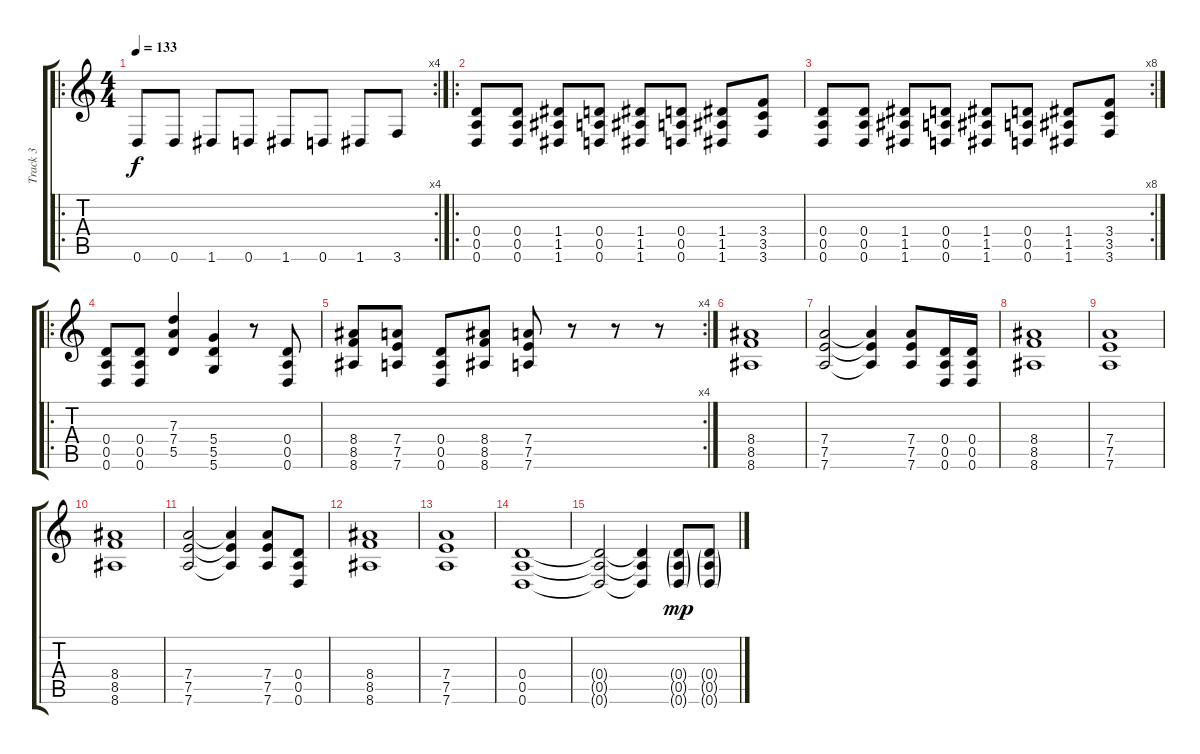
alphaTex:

\track ("Track 3" "Track 3") {instrument distortionguitar}
\staff {score tabs}
\tuning (E4 B3 G3 D3 A2 D2) {hide}
\ro
\rc 4
\ts (4 4)
\tempo 133
\clef g2
\ks c
0.6.8{dy f instrument distortionguitar} 0.6.8 1.6.8 0.6.8 1.6.8 0.6.8 1.6.8 3.6.8 |
\ro
(0.4 0.5 0.6).8 (0.4 0.5 0.6).8 (1.4 1.5 1.6).8 (0.4 0.5 0.6).8 (1.4 1.5 1.6).8 (0.4 0.5 0.6).8 (1.4 1.5 1.6).8 (3.4 3.5 3.6).8 |
\rc 8
(0.4 0.5 0.6).8 (0.4 0.5 0.6).8 (1.4 1.5 1.6).8 (0.4 0.5 0.6).8 (1.4 1.5 1.6).8 (0.4 0.5 0.6).8 (1.4 1.5 1.6).8 (3.4 3.5 3.6).8 |
\ro
(0.4 0.5 0.6).8 (0.4 0.5 0.6).8 (7.3 7.4 5.5).4 (5.4 5.5 5.6).4 r.8 (0.4 0.5 0.6).8 |
\rc 4
(8.4 8.5 8.6).8 (7.4 7.5 7.6).8 (0.4 0.5 0.6).8 (8.4 8.5 8.6).8 (7.4 7.5 7.6).8 r.8 r.8 r.8 |
(8.4 8.5 8.6).1 |
(7.4 7.5 7.6).2 (7.4{t} 7.5{t} 7.6{t}).4 (7.4 7.5 7.6).8 (0.4 0.5 0.6).16 (0.4 0.5 0.6).16 |
(8.4 8.5 8.6).1 |
(7.4 7.5 7.6).1 |
(8.4 8.5 8.6).1 |
(7.4 7.5 7.6).2 (7.4{t} 7.5{t} 7.6{t}).4 (7.4 7.5 7.6).8 (0.4 0.5 0.6).8 |
(8.4 8.5 8.6).1 |
(7.4 7.5 7.6).1 |
(0.4 0.5 0.6).1 |
(0.4{t} 0.5{t} 0.6{t}).2 (0.4{t} 0.5{t} 0.6{t}).4 (0.4{g} 0.5{g} 0.6{g}).8{dy mp} (0.4{g} 0.5{g} 0.6{g}).8
